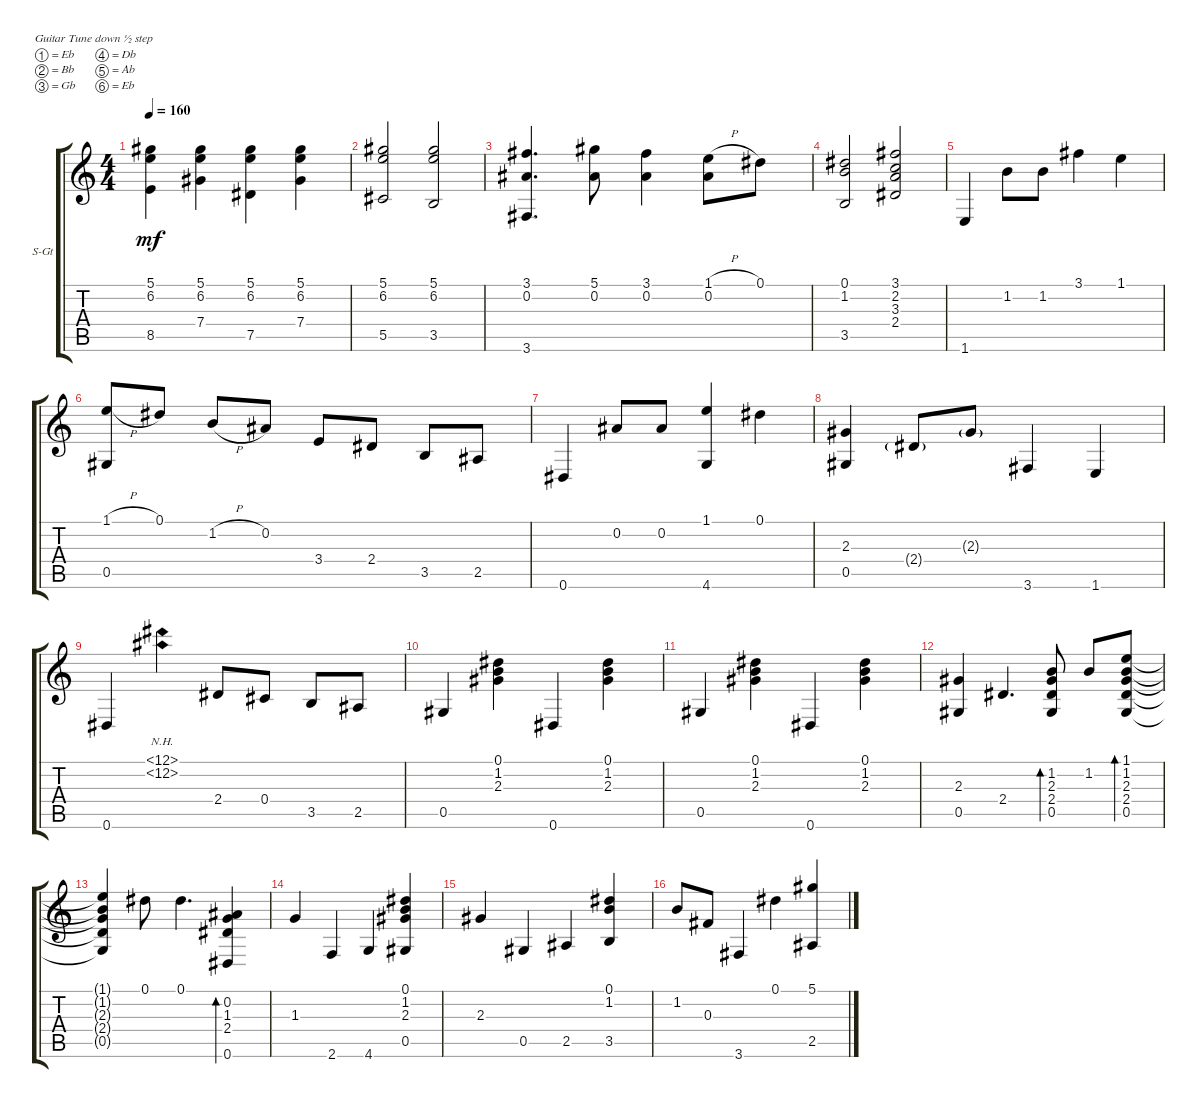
\defaultSystemsLayout 4
\bracketExtendMode groupsimilarinstruments
\firstSystemTrackNameOrientation horizontal
\otherSystemsTrackNameOrientation horizontal
\track ("Steel Guitar" "S-Gt") {instrument acousticguitarsteel}
\staff {score tabs}
\tuning (Eb4 Bb3 Gb3 Db3 Ab2 Eb2)
\ts (4 4)
\tempo 160
\clef g2
\ks c
(8.5 5.1 6.2).4{dy mf instrument acousticguitarsteel} (7.4 5.1 6.2).4 (7.5 5.1 6.2).4 (7.4 5.1 6.2).4 |
(5.5 5.1 6.2).2 (3.5 5.1 6.2).2 |
(3.1 0.2 3.6).4{d} (5.1 0.2).8 (3.1 0.2).4 (1.1{h} 0.2).8 0.1.8 |
(0.1 1.2 3.5).2 (3.1 2.2 3.3 2.4).2 |
1.6.4 1.2.8 1.2.8 3.1.4 1.1.4 |
(1.1{h} 0.5).8 0.1.8 1.2{h}.8 0.2.8 3.4.8 2.4.8 3.5.8 2.5.8 |
0.6.4 0.2.8 0.2.8 (1.1 4.6).4 0.1.4 |
(0.5 2.3).4 2.4{g}.8 2.3{g}.8 3.6.4 1.6.4 |
0.6.4 (12.1{nh} 12.2{nh}).4 2.4.8 0.4.8 3.5.8 2.5.8 |
0.5.4 (0.1 1.2 2.3).4 0.6.4 (0.1 1.2 2.3).4 |
0.5.4 (0.1 1.2 2.3).4 0.6.4 (0.1 1.2 2.3).4 |
(0.5 2.3).4 2.4.4{d} (0.5 2.4 2.3 1.2).8{bd 120} 1.2.8 (0.5 2.4 2.3 1.2 1.1).8{bd 120} |
(1.1{t} 1.2{t} 2.3{t} 2.4{t} 0.5{t}).4 0.1.8 0.1.4{d} (0.6 2.4 1.3 0.2).4{bd 119} |
1.3.4 2.6.4 4.6.4 (0.1 1.2 2.3 0.5).4 |
2.3.4 0.5.4 2.5.4 (3.5 0.1 1.2).4 |
1.2.8 0.3.8 3.6.4 0.1.4 (2.5 5.1).4
